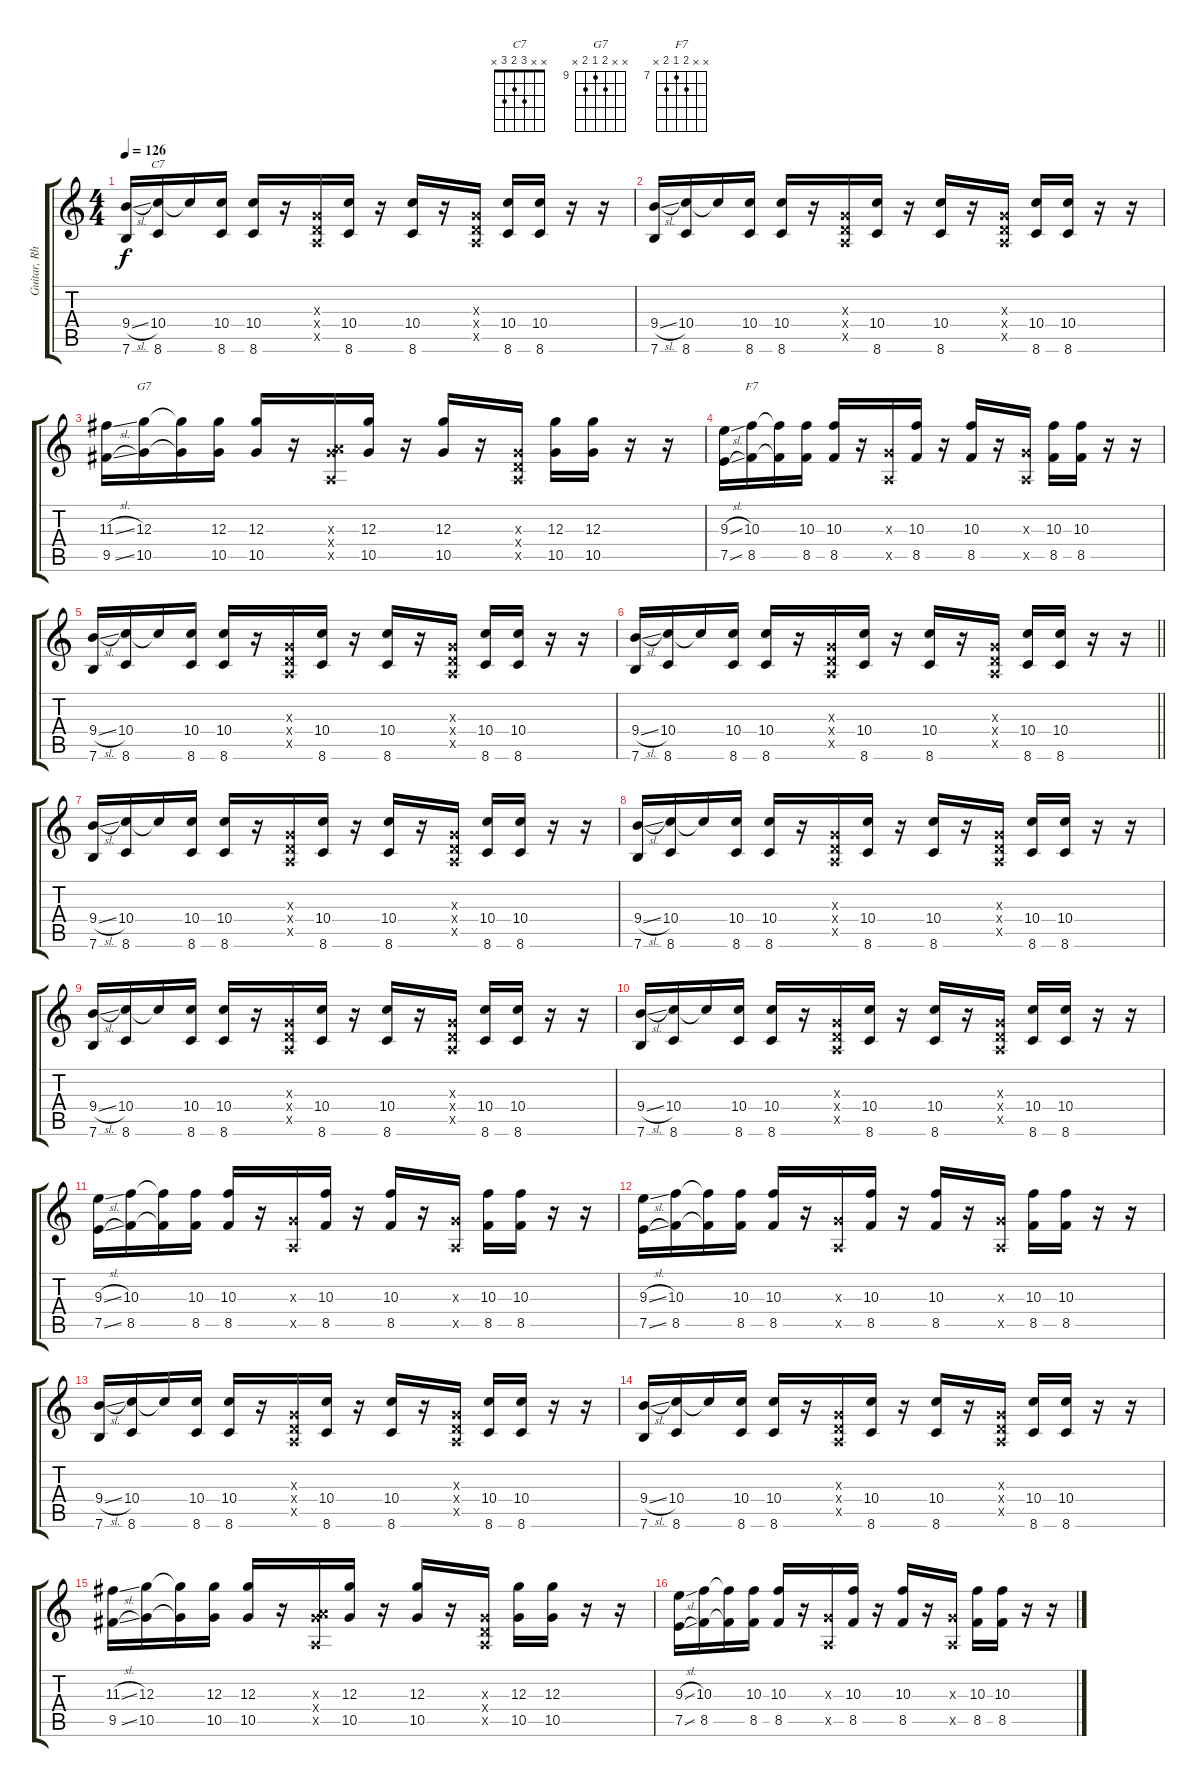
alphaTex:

\track ("Guitar, Rhythm 2" "Guitar, Rh") {instrument electricguitarclean}
\staff {score tabs}
\tuning (E4 B3 G3 D3 A2 E2) {hide}
\chord ("C7" x x 3 2 3 x)
\chord ("G7" x x 10 9 10 x) {firstfret 9}
\chord ("F7" x x 8 7 8 x) {firstfret 7}
\ts (4 4)
\tempo 126
\clef g2
\ks c
(9.4{sl} 7.6).16{dy f} (10.4 8.6).16{ch "C7"} 10.4{t}.16 (10.4 8.6).16 (10.4 8.6).16 r.16 (0.3{x} 0.4{x} 0.5{x}).16 (10.4 8.6).16 r.16 (10.4 8.6).16 r.16 (0.3{x} 0.4{x} 0.5{x}).16 (10.4 8.6).16 (10.4 8.6).16 r.16 r.16 |
(9.4{sl} 7.6).16 (10.4 8.6).16 10.4{t}.16 (10.4 8.6).16 (10.4 8.6).16 r.16 (0.3{x} 0.4{x} 0.5{x}).16 (10.4 8.6).16 r.16 (10.4 8.6).16 r.16 (0.3{x} 0.4{x} 0.5{x}).16 (10.4 8.6).16 (10.4 8.6).16 r.16 r.16 |
(11.3{sl} 9.5{sl}).16 (12.3 10.5).16{ch "G7"} (12.3{t} 10.5{t}).16 (12.3 10.5).16 (12.3 10.5).16 r.16 (0.3{x} 7.4{x} 0.5{x}).16 (12.3 10.5).16 r.16 (12.3 10.5).16 r.16 (0.3{x} 0.4{x} 0.5{x}).16 (12.3 10.5).16 (12.3 10.5).16 r.16 r.16 |
(9.3{sl} 7.5{sl}).16 (10.3 8.5).16{ch "F7"} (10.3{t} 8.5{t}).16 (10.3 8.5).16 (10.3 8.5).16 r.16 (0.3{x} 0.5{x}).16 (10.3 8.5).16 r.16 (10.3 8.5).16 r.16 (0.3{x} 0.5{x}).16 (10.3 8.5).16 (10.3 8.5).16 r.16 r.16 |
(9.4{sl} 7.6).16 (10.4 8.6).16 10.4{t}.16 (10.4 8.6).16 (10.4 8.6).16 r.16 (0.3{x} 0.4{x} 0.5{x}).16 (10.4 8.6).16 r.16 (10.4 8.6).16 r.16 (0.3{x} 0.4{x} 0.5{x}).16 (10.4 8.6).16 (10.4 8.6).16 r.16 r.16 |
\barLineRight lightlight
(9.4{sl} 7.6).16 (10.4 8.6).16 10.4{t}.16 (10.4 8.6).16 (10.4 8.6).16 r.16 (0.3{x} 0.4{x} 0.5{x}).16 (10.4 8.6).16 r.16 (10.4 8.6).16 r.16 (0.3{x} 0.4{x} 0.5{x}).16 (10.4 8.6).16 (10.4 8.6).16 r.16 r.16 |
(9.4{sl} 7.6).16 (10.4 8.6).16 10.4{t}.16 (10.4 8.6).16 (10.4 8.6).16 r.16 (0.3{x} 0.4{x} 0.5{x}).16 (10.4 8.6).16 r.16 (10.4 8.6).16 r.16 (0.3{x} 0.4{x} 0.5{x}).16 (10.4 8.6).16 (10.4 8.6).16 r.16 r.16 |
(9.4{sl} 7.6).16 (10.4 8.6).16 10.4{t}.16 (10.4 8.6).16 (10.4 8.6).16 r.16 (0.3{x} 0.4{x} 0.5{x}).16 (10.4 8.6).16 r.16 (10.4 8.6).16 r.16 (0.3{x} 0.4{x} 0.5{x}).16 (10.4 8.6).16 (10.4 8.6).16 r.16 r.16 |
(9.4{sl} 7.6).16 (10.4 8.6).16 10.4{t}.16 (10.4 8.6).16 (10.4 8.6).16 r.16 (0.3{x} 0.4{x} 0.5{x}).16 (10.4 8.6).16 r.16 (10.4 8.6).16 r.16 (0.3{x} 0.4{x} 0.5{x}).16 (10.4 8.6).16 (10.4 8.6).16 r.16 r.16 |
(9.4{sl} 7.6).16 (10.4 8.6).16 10.4{t}.16 (10.4 8.6).16 (10.4 8.6).16 r.16 (0.3{x} 0.4{x} 0.5{x}).16 (10.4 8.6).16 r.16 (10.4 8.6).16 r.16 (0.3{x} 0.4{x} 0.5{x}).16 (10.4 8.6).16 (10.4 8.6).16 r.16 r.16 |
(9.3{sl} 7.5{sl}).16 (10.3 8.5).16 (10.3{t} 8.5{t}).16 (10.3 8.5).16 (10.3 8.5).16 r.16 (0.3{x} 0.5{x}).16 (10.3 8.5).16 r.16 (10.3 8.5).16 r.16 (0.3{x} 0.5{x}).16 (10.3 8.5).16 (10.3 8.5).16 r.16 r.16 |
(9.3{sl} 7.5{sl}).16 (10.3 8.5).16 (10.3{t} 8.5{t}).16 (10.3 8.5).16 (10.3 8.5).16 r.16 (0.3{x} 0.5{x}).16 (10.3 8.5).16 r.16 (10.3 8.5).16 r.16 (0.3{x} 0.5{x}).16 (10.3 8.5).16 (10.3 8.5).16 r.16 r.16 |
(9.4{sl} 7.6).16 (10.4 8.6).16 10.4{t}.16 (10.4 8.6).16 (10.4 8.6).16 r.16 (0.3{x} 0.4{x} 0.5{x}).16 (10.4 8.6).16 r.16 (10.4 8.6).16 r.16 (0.3{x} 0.4{x} 0.5{x}).16 (10.4 8.6).16 (10.4 8.6).16 r.16 r.16 |
(9.4{sl} 7.6).16 (10.4 8.6).16 10.4{t}.16 (10.4 8.6).16 (10.4 8.6).16 r.16 (0.3{x} 0.4{x} 0.5{x}).16 (10.4 8.6).16 r.16 (10.4 8.6).16 r.16 (0.3{x} 0.4{x} 0.5{x}).16 (10.4 8.6).16 (10.4 8.6).16 r.16 r.16 |
(11.3{sl} 9.5{sl}).16 (12.3 10.5).16 (12.3{t} 10.5{t}).16 (12.3 10.5).16 (12.3 10.5).16 r.16 (0.3{x} 7.4{x} 0.5{x}).16 (12.3 10.5).16 r.16 (12.3 10.5).16 r.16 (0.3{x} 0.4{x} 0.5{x}).16 (12.3 10.5).16 (12.3 10.5).16 r.16 r.16 |
(9.3{sl} 7.5{sl}).16 (10.3 8.5).16 (10.3{t} 8.5{t}).16 (10.3 8.5).16 (10.3 8.5).16 r.16 (0.3{x} 0.5{x}).16 (10.3 8.5).16 r.16 (10.3 8.5).16 r.16 (0.3{x} 0.5{x}).16 (10.3 8.5).16 (10.3 8.5).16 r.16 r.16
